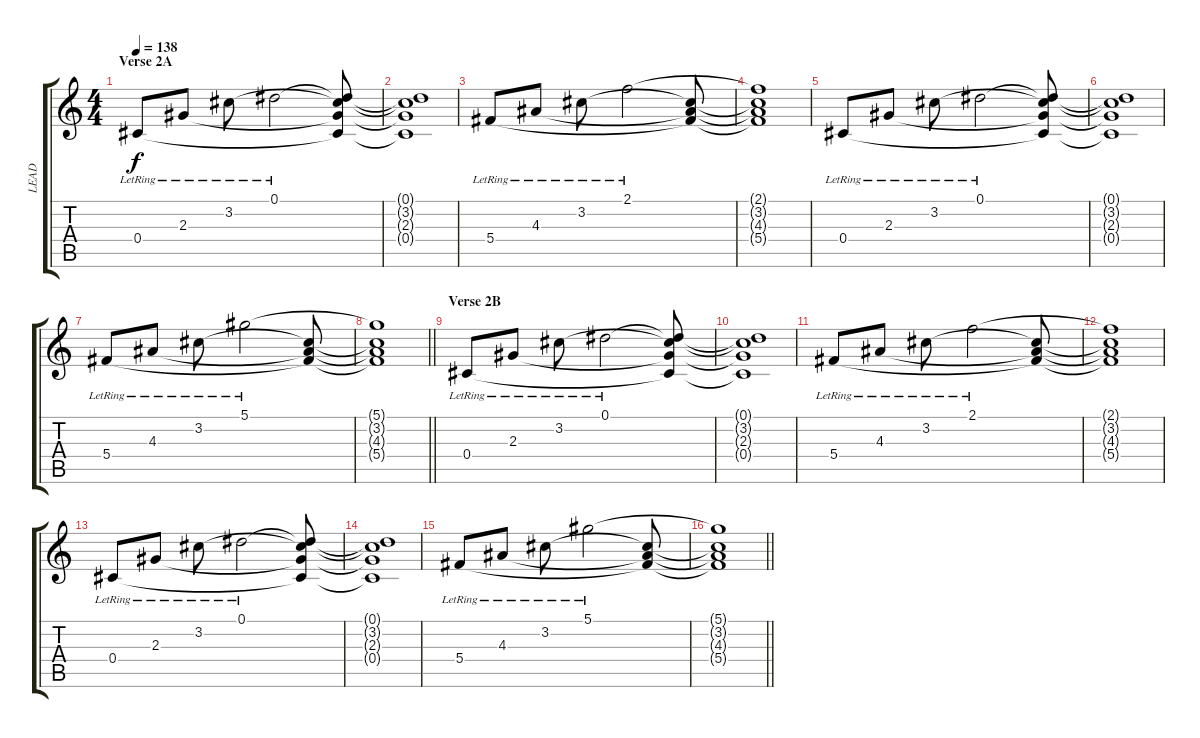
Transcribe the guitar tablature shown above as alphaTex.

\track ("LEAD" "LEAD") {instrument overdrivenguitar}
\staff {score tabs}
\tuning (Eb4 Bb3 Gb3 Db3 Ab2 Db2) {hide}
\ts (4 4)
\section ("" "Verse 2A")
\tempo 138
\clef g2
\ks c
0.4{lr}.8{dy f instrument electricguitarjazz} 2.3{lr}.8 3.2{lr}.8 0.1{lr}.2 (0.1{t} 3.2{t} 2.3{t} 0.4{t}).8 |
(0.1{t} 3.2{t} 2.3{t} 0.4{t}).1 |
5.4{lr}.8 4.3{lr}.8 3.2{lr}.8 2.1{lr}.2 (3.2{t} 4.3{t} 5.4{t}).8 |
(2.1{t} 3.2{t} 4.3{t} 5.4{t}).1 |
0.4{lr}.8 2.3{lr}.8 3.2{lr}.8 0.1{lr}.2 (0.1{t} 3.2{t} 2.3{t} 0.4{t}).8 |
(0.1{t} 3.2{t} 2.3{t} 0.4{t}).1 |
5.4{lr}.8 4.3{lr}.8 3.2{lr}.8 5.1{lr}.2 (3.2{t} 4.3{t} 5.4{t}).8 |
\barLineRight lightlight
(5.1{t} 3.2{t} 4.3{t} 5.4{t}).1 |
\section ("" "Verse 2B")
0.4{lr}.8 2.3{lr}.8 3.2{lr}.8 0.1{lr}.2 (0.1{t} 3.2{t} 2.3{t} 0.4{t}).8 |
(0.1{t} 3.2{t} 2.3{t} 0.4{t}).1 |
5.4{lr}.8 4.3{lr}.8 3.2{lr}.8 2.1{lr}.2 (3.2{t} 4.3{t} 5.4{t}).8 |
(2.1{t} 3.2{t} 4.3{t} 5.4{t}).1 |
0.4{lr}.8 2.3{lr}.8 3.2{lr}.8 0.1{lr}.2 (0.1{t} 3.2{t} 2.3{t} 0.4{t}).8 |
(0.1{t} 3.2{t} 2.3{t} 0.4{t}).1 |
5.4{lr}.8 4.3{lr}.8 3.2{lr}.8 5.1{lr}.2 (3.2{t} 4.3{t} 5.4{t}).8 |
\barLineRight lightlight
(5.1{t} 3.2{t} 4.3{t} 5.4{t}).1
